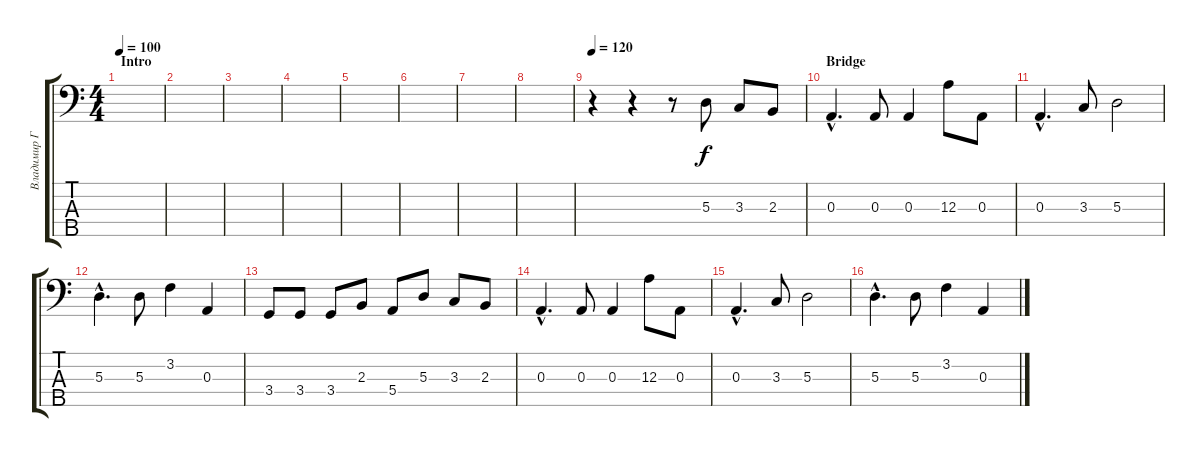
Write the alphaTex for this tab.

\track ("Владимир Гарбуз" "Владимир Г") {instrument electricbassfinger}
\staff {score tabs}
\tuning (G2 D2 A1 E1 B0) {hide}
\ts (4 4)
\section ("" "Intro")
\tempo 100
\clef f4
\ks c
|
|
|
|
|
|
|
|
\tempo 120
r.4 r.4 r.8 5.3.8 3.3.8 2.3.8 |
\section ("" "Bridge")
0.3{hac}.4{d} 0.3.8 0.3.4 12.3.8 0.3.8 |
0.3{hac}.4{d} 3.3.8 5.3.2 |
5.3{hac}.4{d} 5.3.8 3.2.4 0.3.4 |
3.4.8 3.4.8 3.4.8 2.3.8 5.4.8 5.3.8 3.3.8 2.3.8 |
0.3{hac}.4{d} 0.3.8 0.3.4 12.3.8 0.3.8 |
0.3{hac}.4{d} 3.3.8 5.3.2 |
5.3{hac}.4{d} 5.3.8 3.2.4 0.3.4
